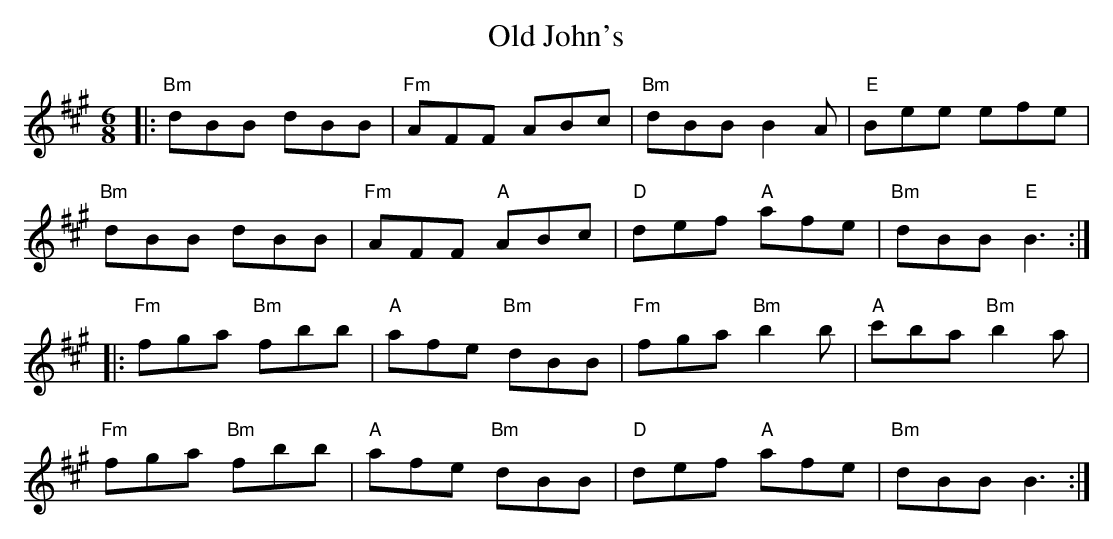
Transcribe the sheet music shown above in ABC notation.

X:1
T: Old John's
M: 6/8
L: 1/8
K: Ador
K:Bdor
|:"Bm"dBB dBB|"Fm"AFF ABc|"Bm"dBB B2A|"E"Bee efe|
"Bm"dBB dBB|"Fm"AFF "A"ABc|"D"def "A"afe|"Bm"dBB "E"B3:|
|:"Fm"fga "Bm"fbb|"A"afe "Bm"dBB|"Fm"fga "Bm"b2b|"A"c'ba "Bm"b2a|
"Fm"fga "Bm"fbb|"A"afe "Bm"dBB|"D"def "A"afe|"Bm"dBB B3:|
